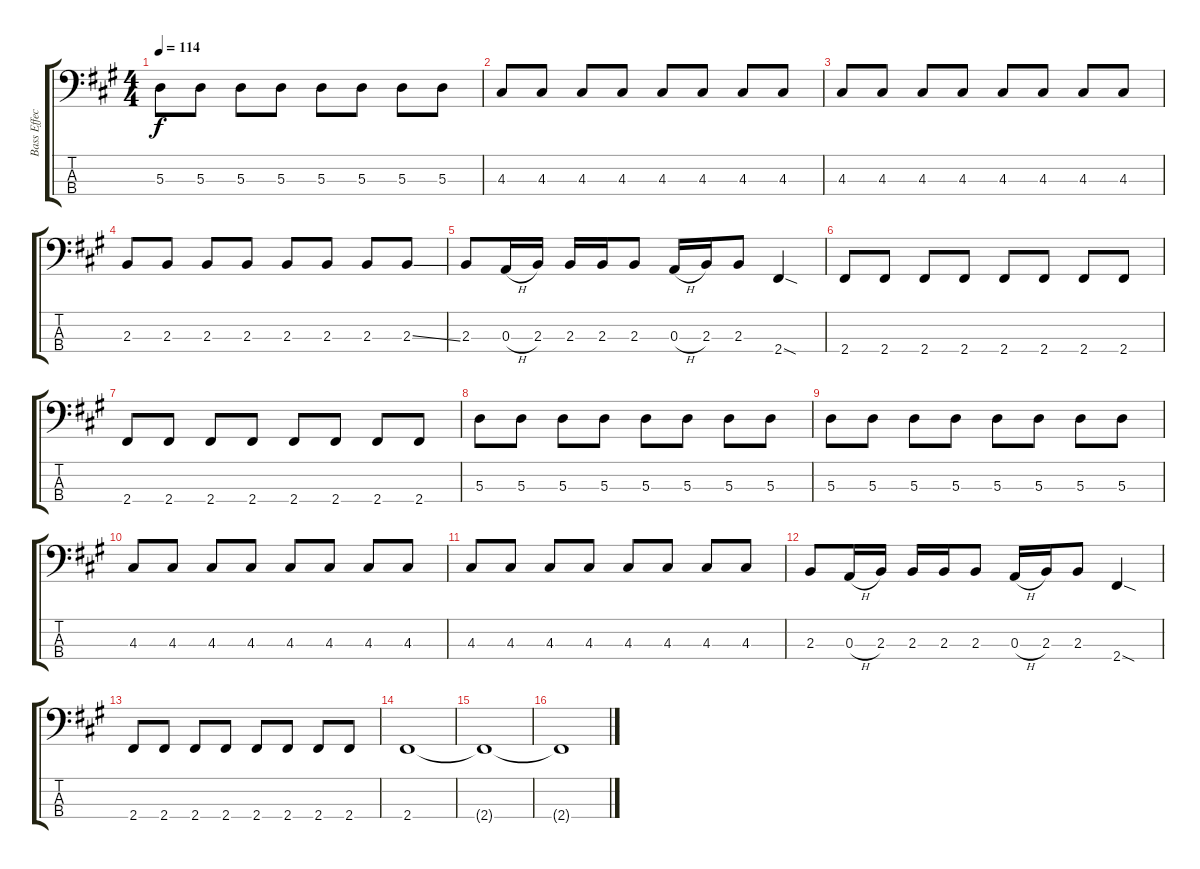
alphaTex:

\track ("Bass Effect" "Bass Effec") {instrument overdrivenguitar}
\staff {score tabs}
\tuning (G2 D2 A1 E1) {hide}
\ts (4 4)
\tempo 114
\clef f4
\ks a
5.3.8{dy f} 5.3.8 5.3.8 5.3.8 5.3.8 5.3.8 5.3.8 5.3.8 |
4.3.8 4.3.8 4.3.8 4.3.8 4.3.8 4.3.8 4.3.8 4.3.8 |
4.3.8 4.3.8 4.3.8 4.3.8 4.3.8 4.3.8 4.3.8 4.3.8 |
2.3.8 2.3.8 2.3.8 2.3.8 2.3.8 2.3.8 2.3.8 2.3{ss}.8 |
2.3.8 0.3{h}.16 2.3.16 2.3.16 2.3.16 2.3.8 0.3{h}.16 2.3.16 2.3.8 2.4{sod}.4 |
2.4.8 2.4.8 2.4.8 2.4.8 2.4.8 2.4.8 2.4.8 2.4.8 |
2.4.8 2.4.8 2.4.8 2.4.8 2.4.8 2.4.8 2.4.8 2.4.8 |
5.3.8 5.3.8 5.3.8 5.3.8 5.3.8 5.3.8 5.3.8 5.3.8 |
5.3.8 5.3.8 5.3.8 5.3.8 5.3.8 5.3.8 5.3.8 5.3.8 |
4.3.8 4.3.8 4.3.8 4.3.8 4.3.8 4.3.8 4.3.8 4.3.8 |
4.3.8 4.3.8 4.3.8 4.3.8 4.3.8 4.3.8 4.3.8 4.3.8 |
2.3.8 0.3{h}.16 2.3.16 2.3.16 2.3.16 2.3.8 0.3{h}.16 2.3.16 2.3.8 2.4{sod}.4 |
2.4.8 2.4.8 2.4.8 2.4.8 2.4.8 2.4.8 2.4.8 2.4.8 |
2.4.1 |
2.4{t}.1 |
2.4{t}.1
